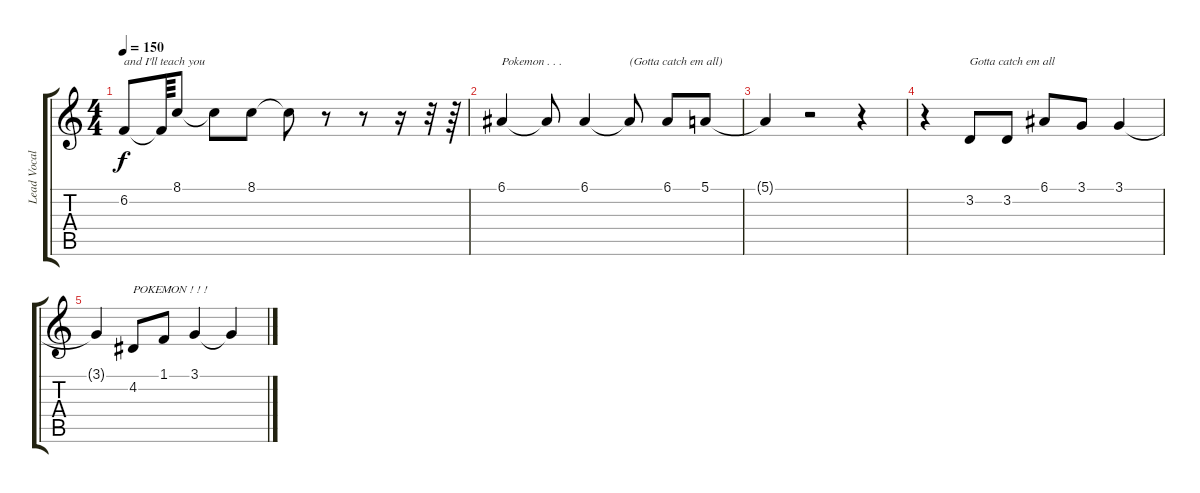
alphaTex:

\track ("Lead Vocals" "Lead Vocal") {instrument clarinet}
\staff {score tabs}
\tuning (E4 B3 G3 D3 A2 E2) {hide}
\ts (4 4)
\tempo 150
\clef g2
\ks c
6.2.8{txt "and I'll teach you" dy f} 6.2{t}.64 8.1.8 8.1{t}.8 8.1.8 8.1{t}.8 r.8 r.8 r.16 r.32 r.64 |
6.1.4{txt "Pokemon . . ."} 6.1{t}.8 6.1.4 6.1{t}.8{txt "(Gotta catch em all)"} 6.1.8 5.1.8 |
5.1{t}.4 r.2 r.4 |
r.4 3.2.8{txt "Gotta catch em all"} 3.2.8 6.1.8 3.1.8 3.1.4 |
3.1{t}.4 4.2.8{txt "POKEMON ! ! !"} 1.1.8 3.1.4 3.1{t}.4
